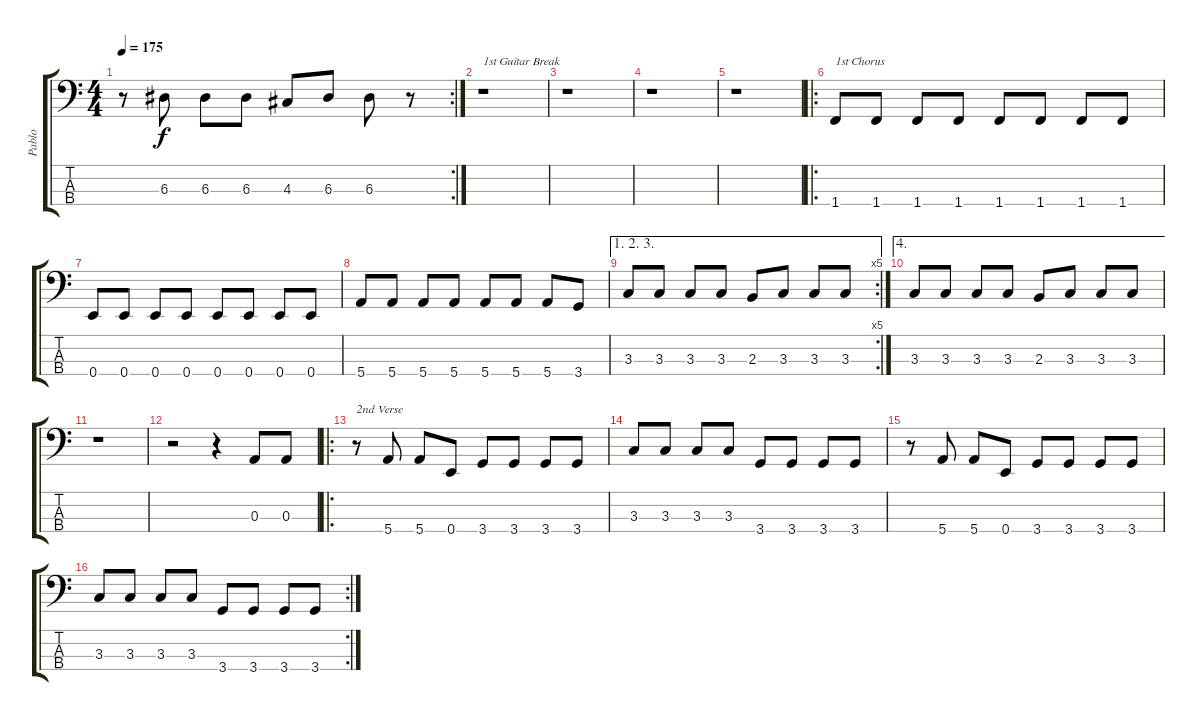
\track ("Pablo" "Pablo") {instrument electricbasspick}
\staff {score tabs}
\tuning (G2 D2 A1 E1) {hide}
\rc 2
\ts (4 4)
\tempo 175
\clef f4
\ks c
r.8{dy f} 6.3.8 6.3.8 6.3.8 4.3.8 6.3.8 6.3.8 r.8 |
r.1{txt "1st Guitar Break"} |
r.1 |
r.1 |
r.1 |
\ro
1.4.8{txt "1st Chorus"} 1.4.8 1.4.8 1.4.8 1.4.8 1.4.8 1.4.8 1.4.8 |
0.4.8 0.4.8 0.4.8 0.4.8 0.4.8 0.4.8 0.4.8 0.4.8 |
5.4.8 5.4.8 5.4.8 5.4.8 5.4.8 5.4.8 5.4.8 3.4.8 |
\ae (1 2 3)
\rc 5
3.3.8 3.3.8 3.3.8 3.3.8 2.3.8 3.3.8 3.3.8 3.3.8 |
\ae 4
3.3.8 3.3.8 3.3.8 3.3.8 2.3.8 3.3.8 3.3.8 3.3.8 |
r.1 |
r.2 r.4 0.3.8 0.3.8 |
\ro
r.8{txt "2nd Verse"} 5.4.8 5.4.8 0.4.8 3.4.8 3.4.8 3.4.8 3.4.8 |
3.3.8 3.3.8 3.3.8 3.3.8 3.4.8 3.4.8 3.4.8 3.4.8 |
r.8 5.4.8 5.4.8 0.4.8 3.4.8 3.4.8 3.4.8 3.4.8 |
\rc 2
3.3.8 3.3.8 3.3.8 3.3.8 3.4.8 3.4.8 3.4.8 3.4.8
